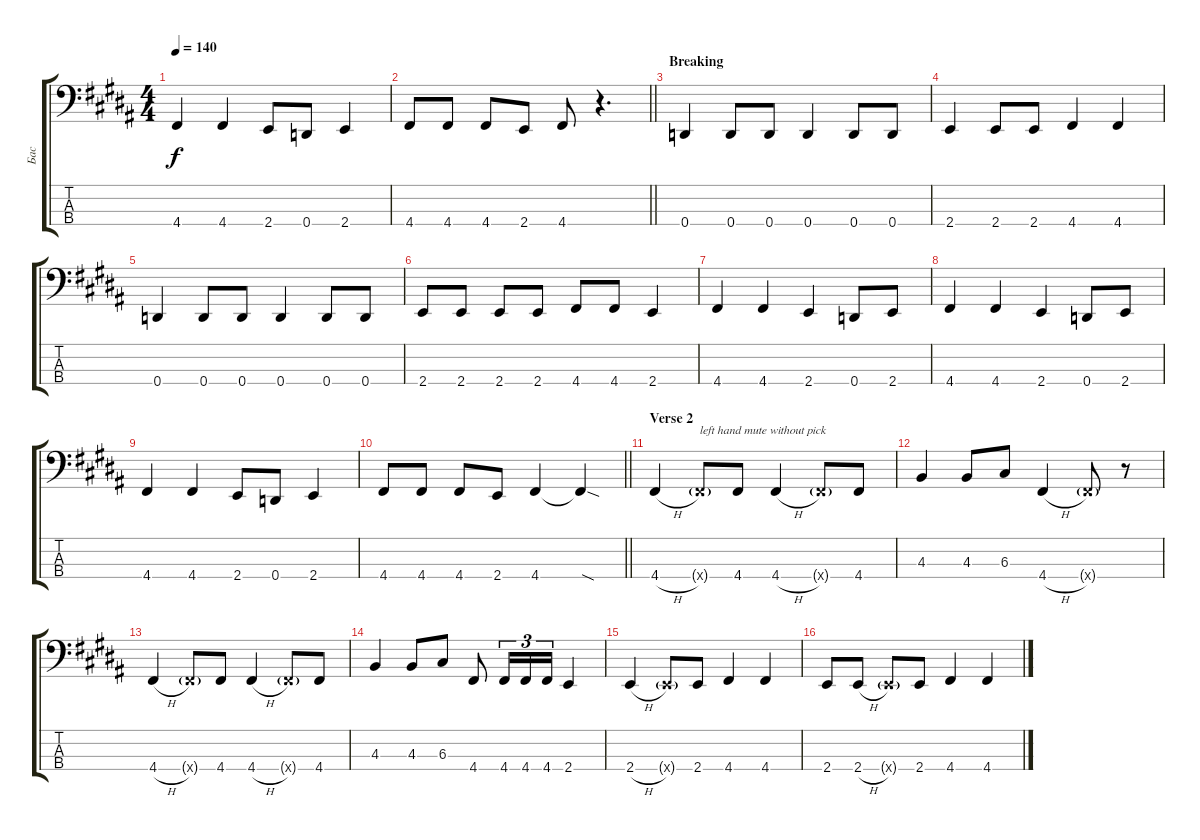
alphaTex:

\track ("Бас" "Бас") {instrument electricbassfinger}
\staff {score tabs}
\tuning (F2 C2 G1 D1) {hide}
\ts (4 4)
\tempo 140
\clef f4
\ks g#minor
4.4.4{dy f} 4.4.4 2.4.8 0.4.8 2.4.4 |
\barLineRight lightlight
4.4.8 4.4.8 4.4.8 2.4.8 4.4.8 r.4{d} |
\section ("" "Breaking")
0.4.4 0.4.8 0.4.8 0.4.4 0.4.8 0.4.8 |
2.4.4 2.4.8 2.4.8 4.4.4 4.4.4 |
0.4.4 0.4.8 0.4.8 0.4.4 0.4.8 0.4.8 |
2.4.8 2.4.8 2.4.8 2.4.8 4.4.8 4.4.8 2.4.4 |
4.4.4 4.4.4 2.4.4 0.4.8 2.4.8 |
4.4.4 4.4.4 2.4.4 0.4.8 2.4.8 |
4.4.4 4.4.4 2.4.8 0.4.8 2.4.4 |
\barLineRight lightlight
4.4.8 4.4.8 4.4.8 2.4.8 4.4.4 4.4{sod t}.4 |
\section ("" "Verse 2")
4.4{h}.4 4.4{g x}.8{txt "left hand mute without pick"} 4.4.8 4.4{h}.4 4.4{g x}.8 4.4.8 |
4.3.4 4.3.8 6.3.8 4.4{h}.4 4.4{g x}.8 r.8 |
4.4{h}.4 4.4{g x}.8 4.4.8 4.4{h}.4 4.4{g x}.8 4.4.8 |
4.3.4 4.3.8 6.3.8 4.4.8 4.4.16{tu (3 2)} 4.4.16{tu (3 2)} 4.4.16{tu (3 2)} 2.4.4 |
2.4{h}.4 2.4{g x}.8 2.4.8 4.4.4 4.4.4 |
2.4.8 2.4{h}.8 2.4{g x}.8 2.4.8 4.4.4 4.4.4
